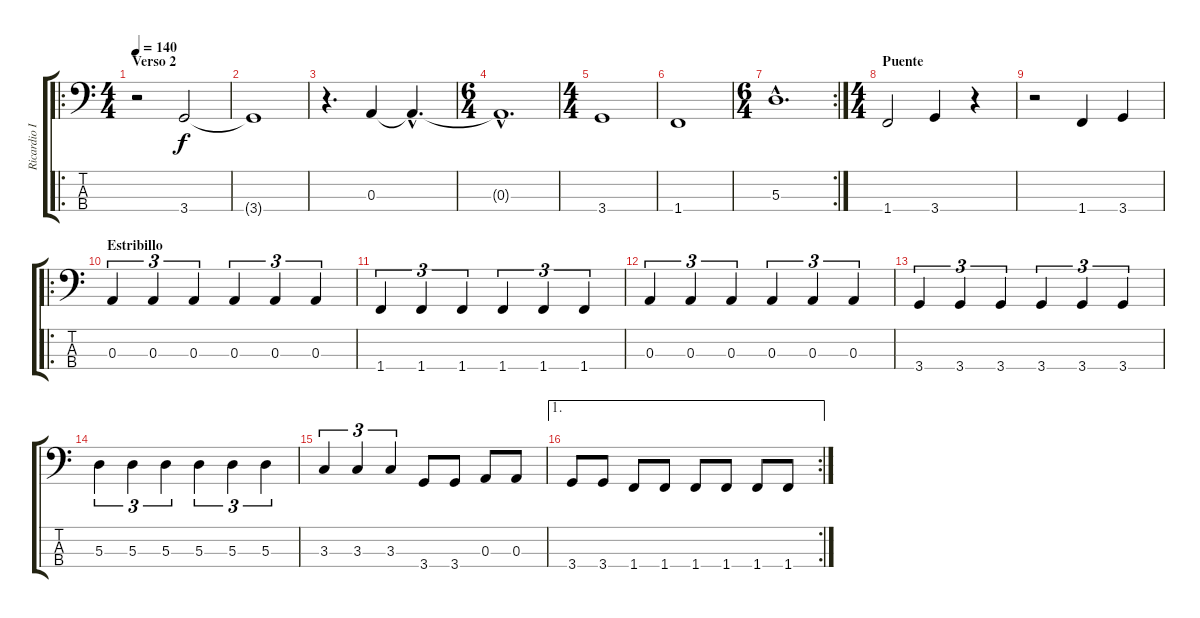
\track ("Ricardio Iorio (Bajo)" "Ricardio I") {instrument electricbasspick}
\staff {score tabs}
\tuning (G2 D2 A1 E1) {hide}
\ro
\ts (4 4)
\section ("" "Verso 2")
\tempo 140
\clef f4
\ks c
r.2{dy f} 3.4.2 |
3.4{t}.1 |
r.4{d} 0.3.4 0.3{hac t}.4{d} |
\ts (6 4)
0.3{hac t}.1{d} |
\ts (4 4)
3.4.1 |
1.4.1 |
\rc 2
\ts (6 4)
5.3{hac}.1{d} |
\ts (4 4)
\section ("" "Puente")
1.4.2 3.4.4 r.4 |
r.2 1.4.4 3.4.4 |
\ro
\section ("" "Estribillo")
0.3.4{tu (3 2)} 0.3.4{tu (3 2)} 0.3.4{tu (3 2)} 0.3.4{tu (3 2)} 0.3.4{tu (3 2)} 0.3.4{tu (3 2)} |
1.4.4{tu (3 2)} 1.4.4{tu (3 2)} 1.4.4{tu (3 2)} 1.4.4{tu (3 2)} 1.4.4{tu (3 2)} 1.4.4{tu (3 2)} |
0.3.4{tu (3 2)} 0.3.4{tu (3 2)} 0.3.4{tu (3 2)} 0.3.4{tu (3 2)} 0.3.4{tu (3 2)} 0.3.4{tu (3 2)} |
3.4.4{tu (3 2)} 3.4.4{tu (3 2)} 3.4.4{tu (3 2)} 3.4.4{tu (3 2)} 3.4.4{tu (3 2)} 3.4.4{tu (3 2)} |
5.3.4{tu (3 2)} 5.3.4{tu (3 2)} 5.3.4{tu (3 2)} 5.3.4{tu (3 2)} 5.3.4{tu (3 2)} 5.3.4{tu (3 2)} |
3.3.4{tu (3 2)} 3.3.4{tu (3 2)} 3.3.4{tu (3 2)} 3.4.8 3.4.8 0.3.8 0.3.8 |
\ae 1
\rc 2
3.4.8 3.4.8 1.4.8 1.4.8 1.4.8 1.4.8 1.4.8 1.4.8
